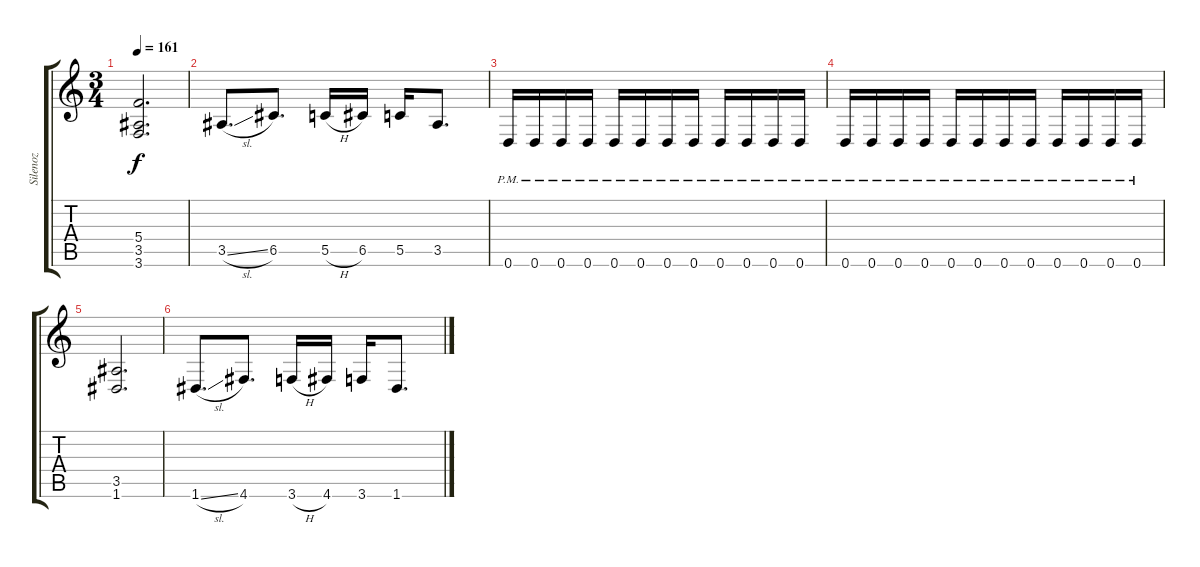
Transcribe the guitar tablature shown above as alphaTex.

\track ("Silenoz" "Silenoz") {instrument distortionguitar}
\staff {score tabs}
\tuning (D4 A3 F3 C3 G2 D2) {hide}
\ts (3 4)
\tempo 161
\clef g2
\ks c
(5.4 3.5 3.6).2{d dy f} |
3.5{sl}.8{d} 6.5.8{d} 5.5{h}.16 6.5.16 5.5.16 3.5.8{d} |
0.6{pm}.16 0.6{pm}.16 0.6{pm}.16 0.6{pm}.16 0.6{pm}.16 0.6{pm}.16 0.6{pm}.16 0.6{pm}.16 0.6{pm}.16 0.6{pm}.16 0.6{pm}.16 0.6{pm}.16 |
0.6{pm}.16 0.6{pm}.16 0.6{pm}.16 0.6{pm}.16 0.6{pm}.16 0.6{pm}.16 0.6{pm}.16 0.6{pm}.16 0.6{pm}.16 0.6{pm}.16 0.6{pm}.16 0.6{pm}.16 |
(3.5 1.6).2{d} |
1.6{sl}.8{d} 4.6.8{d} 3.6{h}.16 4.6.16 3.6.16 1.6.8{d}
